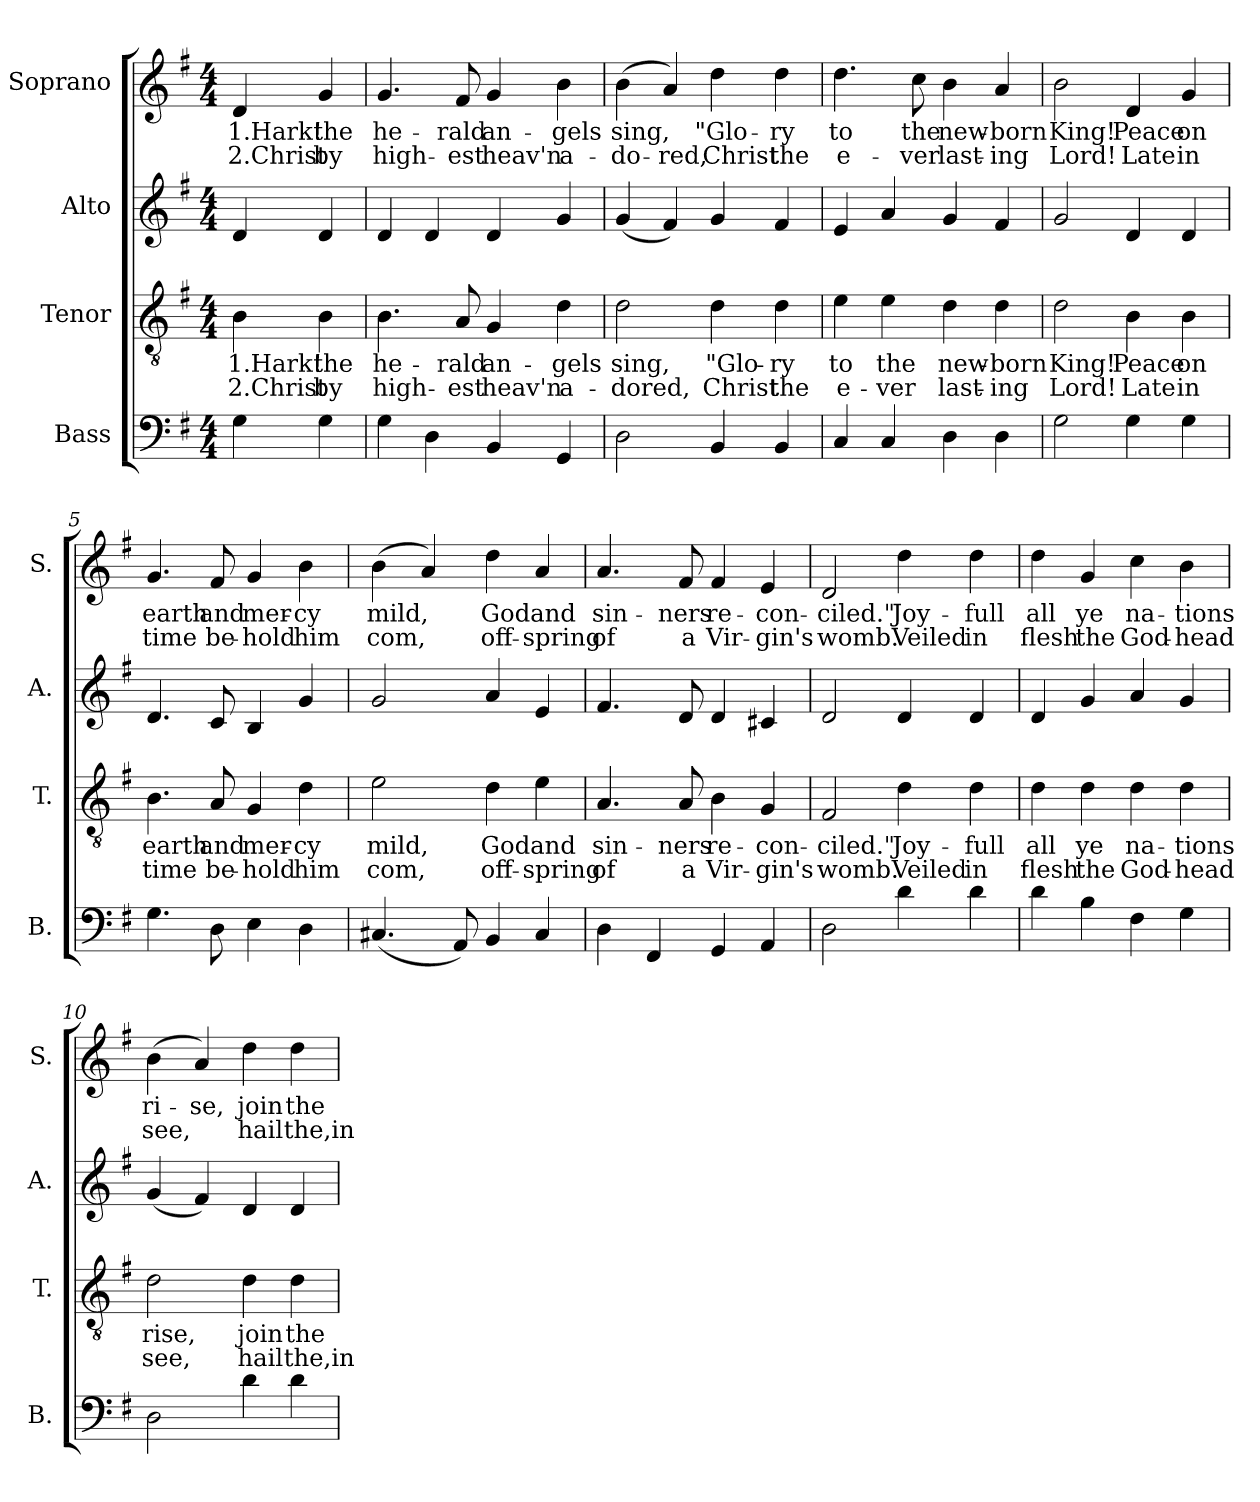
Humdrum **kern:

**kern	**kern	**text	**text	**kern	**kern	**text	**text
*part4	*part3	*part3	*part3	*part2	*part1	*part1	*part1
*staff4	*staff3	*staff3	*staff3	*staff2	*staff1	*staff1	*staff1
*I"Bass	*I"Tenor	*	*	*I"Alto	*I"Soprano	*	*
*I'B.	*I'T.	*	*	*I'A.	*I'S.	*	*
*clefF4	*clefGv2	*	*	*clefG2	*clefG2	*	*
*k[f#]	*k[f#]	*	*	*k[f#]	*k[f#]	*	*
*M4/4	*M4/4	*	*	*M4/4	*M4/4	*	*
=	=	=	=	=	=	=	=
4G\	4B\	1.Hark!	2.Christ	4d/	4d/	1.Hark!	2.Christ
4G\	4B\	the	by	4d/	4g/	the	by
=1	=1	=1	=1	=1	=1	=1	=1
4G\	4.B\	he-	high-	4d/	4.g/	he-	high-
4D\	.	.	.	4d/	.	.	.
.	8A/	-rald	-est	.	8f#/	-rald	-est
4BB/	4G/	an-	heav'n	4d/	4g/	an-	heav'n
4GG/	4d\	-gels	a-	4g/	4b\	-gels	a-
=2	=2	=2	=2	=2	=2	=2	=2
2D\	2d\	sing,	-dored,	(4g/	(4b\	sing,	-do-
.	.	.	.	4f#/)	4a/)	.	-red,
4BB/	4d\	"Glo-	Christ	4g/	4dd\	"Glo-	Christ
4BB/	4d\	-ry	the	4f#/	4dd\	-ry	the
=3	=3	=3	=3	=3	=3	=3	=3
4C/	4e\	to	e-	4e/	4.dd\	to	e-
4C/	4e\	the	-ver	4a/	.	.	.
.	.	.	.	.	8cc\	the	-ver
4D\	4d\	new-	last-	4g/	4b\	new-	last-
4D\	4d\	-born	-ing	4f#/	4a/	-born	-ing
!!LO:LB:g=z
=4	=4	=4	=4	=4	=4	=4	=4
2G\	2d\	King!	Lord!	2g/	2b\	King!	Lord!
4G\	4B\	Peace	Late	4d/	4d/	Peace	Late
4G\	4B\	on	in	4d/	4g/	on	in
=5	=5	=5	=5	=5	=5	=5	=5
4.G\	4.B\	earth	time	4.d/	4.g/	earth	time
8D\	8A/	and	be-	8c/	8f#/	and	be-
4E\	4G/	mer-	-hold	4B/	4g/	mer-	-hold
4D\	4d\	-cy	him	4g/	4b\	-cy	him
=6	=6	=6	=6	=6	=6	=6	=6
(4.C#X/	2e\	mild,	com,	2g/	(4b\	mild,	com,
.	.	.	.	.	4a/)	.	.
8AA/)	.	.	.	.	.	.	.
4BB/	4d\	God	off-	4a/	4dd\	God	off-
4C#/	4e\	and	-spring	4e/	4a/	and	-spring
=7	=7	=7	=7	=7	=7	=7	=7
4D\	4.A/	sin-	of	4.f#/	4.a/	sin-	of
4FF#/	.	.	.	.	.	.	.
.	8A/	-ners	a	8d/	8f#/	-ners	a
4GG/	4B\	re-	Vir-	4d/	4f#/	re-	Vir-
4AA/	4G/	-con-	-gin's	4c#X/	4e/	-con-	-gin's
=8	=8	=8	=8	=8	=8	=8	=8
2D\	2F#/	-ciled."	womb.	2d/	2d/	-ciled."	womb.
4d\	4d\	Joy-	Veiled	4d/	4dd\	Joy-	Veiled
4d\	4d\	-full	in	4d/	4dd\	-full	in
!!LO:PB:g=z
=9	=9	=9	=9	=9	=9	=9	=9
4d\	4d\	all	flesh	4d/	4dd\	all	flesh
4B\	4d\	ye	the	4g/	4g/	ye	the
4F#\	4d\	na-	God-	4a/	4cc\	na-	God-
4G\	4d\	-tions	-head	4g/	4b\	-tions	-head
=10	=10	=10	=10	=10	=10	=10	=10
2D\	2d\	rise,	see,	(4g/	(4b\	ri-	see,
.	.	.	.	4f#/)	4a/)	-se,	.
4d\	4d\	join	hail	4d/	4dd\	join	hail
4d\	4d\	the	the,in-	4d/	4dd\	the	the,in-
=	=	=	=	=	=	=	=
*-	*-	*-	*-	*-	*-	*-	*-
